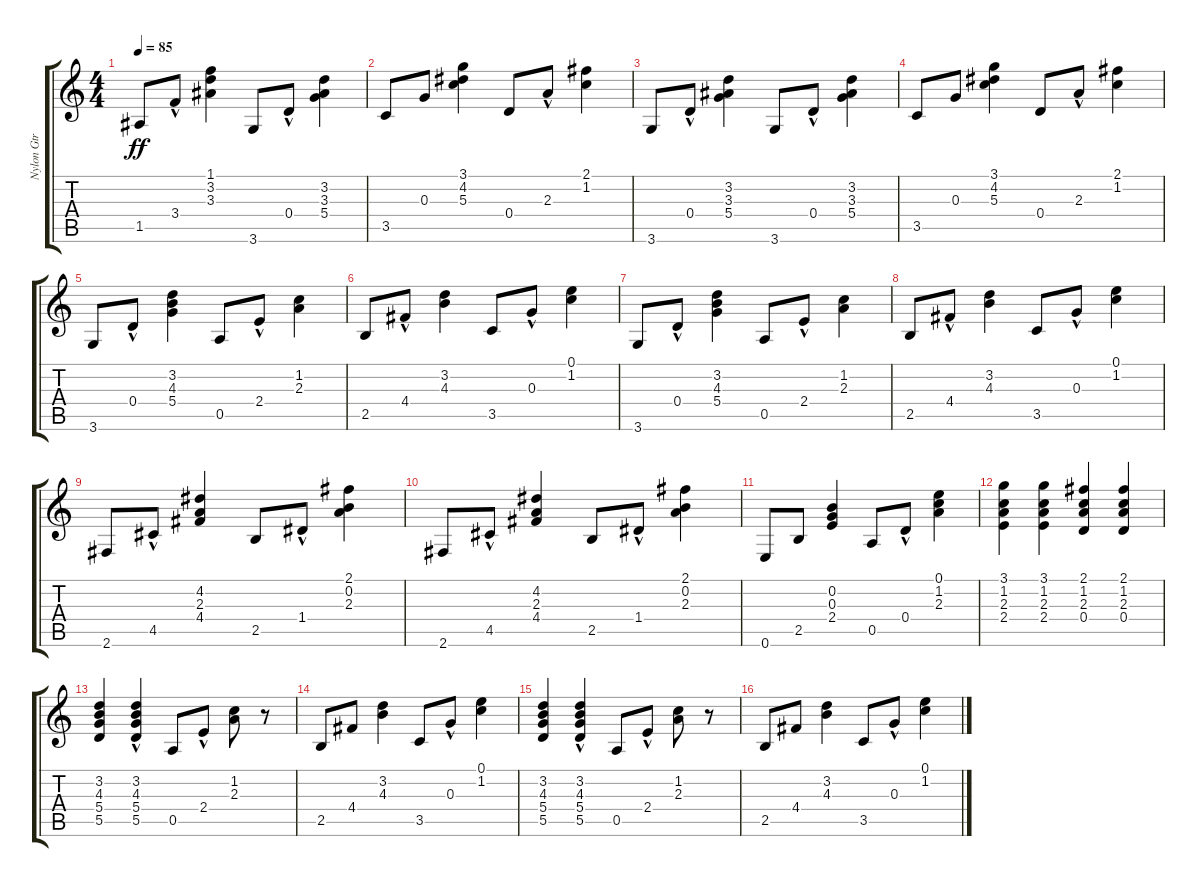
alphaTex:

\track ("Nylon Gtr 1" "Nylon Gtr ") {instrument acousticguitarnylon}
\staff {score tabs}
\tuning (E4 B3 G3 D3 A2 E2) {hide}
\ts (4 4)
\tempo 85
\clef g2
\ks c
1.5.8{dy ff} 3.4{hac}.8 (1.1 3.2 3.3).4 3.6.8 0.4{hac}.8 (3.2 3.3 5.4).4 |
3.5.8 0.3.8 (3.1 4.2 5.3).4 0.4.8 2.3{hac}.8 (2.1 1.2).4 |
3.6.8 0.4{hac}.8 (3.2 3.3 5.4).4 3.6.8 0.4{hac}.8 (3.2 3.3 5.4).4 |
3.5.8 0.3.8 (3.1 4.2 5.3).4 0.4.8 2.3{hac}.8 (2.1 1.2).4 |
3.6.8 0.4{hac}.8 (3.2 4.3 5.4).4 0.5.8 2.4{hac}.8 (1.2 2.3).4 |
2.5.8 4.4{hac}.8 (3.2 4.3).4 3.5.8 0.3{hac}.8 (0.1 1.2).4 |
3.6.8 0.4{hac}.8 (3.2 4.3 5.4).4 0.5.8 2.4{hac}.8 (1.2 2.3).4 |
2.5.8 4.4{hac}.8 (3.2 4.3).4 3.5.8 0.3{hac}.8 (0.1 1.2).4 |
2.6.8 4.5{hac}.8 (4.2 2.3 4.4).4 2.5.8 1.4{hac}.8 (2.1 0.2 2.3).4 |
2.6.8 4.5{hac}.8 (4.2 2.3 4.4).4 2.5.8 1.4{hac}.8 (2.1 0.2 2.3).4 |
0.6.8 2.5.8 (0.2 0.3 2.4).4 0.5.8 0.4{hac}.8 (0.1 1.2 2.3).4 |
(3.1 1.2 2.3 2.4).4 (3.1 1.2 2.3 2.4).4 (2.1 1.2 2.3 0.4).4 (2.1 1.2 2.3 0.4).4 |
(3.2 4.3 5.4 5.5).4 (3.2 4.3 5.4{hac} 5.5).4 0.5.8 2.4{hac}.8 (1.2 2.3).8 r.8 |
2.5.8 4.4.8 (3.2 4.3).4 3.5.8 0.3{hac}.8 (0.1 1.2).4 |
(3.2 4.3 5.4 5.5).4 (3.2 4.3 5.4{hac} 5.5).4 0.5.8 2.4{hac}.8 (1.2 2.3).8 r.8 |
2.5.8 4.4.8 (3.2 4.3).4 3.5.8 0.3{hac}.8 (0.1 1.2).4
